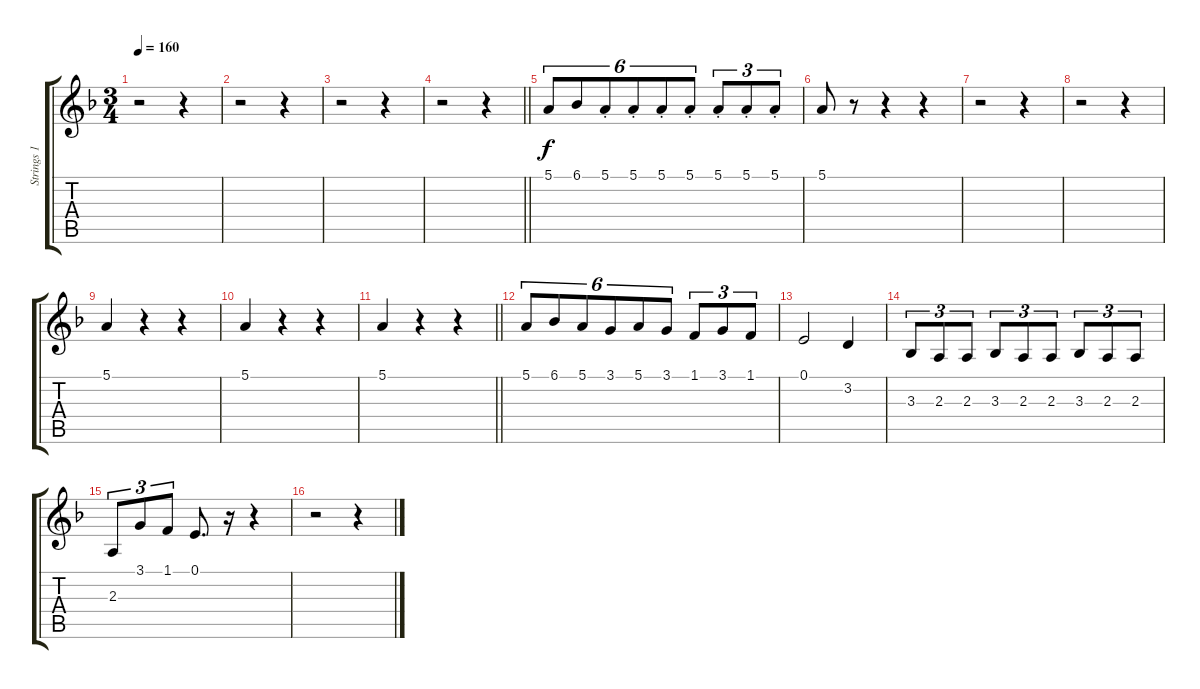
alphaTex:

\track ("Strings 1" "Strings 1") {instrument stringensemble1}
\staff {score tabs}
\tuning (E4 B3 G3 D3 A2 E2) {hide}
\ts (3 4)
\tempo 160
\clef g2
\ks f
r.2{dy f} r.4 |
r.2 r.4 |
r.2 r.4 |
\barLineRight lightlight
r.2 r.4 |
5.1.8{tu (6 4)} 6.1.8{tu (6 4)} 5.1{st}.8{tu (6 4)} 5.1{st}.8{tu (6 4)} 5.1{st}.8{tu (6 4)} 5.1{st}.8{tu (6 4)} 5.1{st}.8{tu (3 2)} 5.1{st}.8{tu (3 2)} 5.1{st}.8{tu (3 2)} |
5.1.8 r.8 r.4 r.4 |
r.2 r.4 |
r.2 r.4 |
5.1.4 r.4 r.4 |
5.1.4 r.4 r.4 |
\barLineRight lightlight
5.1.4 r.4 r.4 |
5.1.8{tu (6 4)} 6.1.8{tu (6 4)} 5.1.8{tu (6 4)} 3.1.8{tu (6 4)} 5.1.8{tu (6 4)} 3.1.8{tu (6 4)} 1.1.8{tu (3 2)} 3.1.8{tu (3 2)} 1.1.8{tu (3 2)} |
0.1.2 3.2.4 |
3.3.8{tu (3 2)} 2.3.8{tu (3 2)} 2.3.8{tu (3 2)} 3.3.8{tu (3 2)} 2.3.8{tu (3 2)} 2.3.8{tu (3 2)} 3.3.8{tu (3 2)} 2.3.8{tu (3 2)} 2.3.8{tu (3 2)} |
2.3.8{tu (3 2)} 3.1.8{tu (3 2)} 1.1.8{tu (3 2)} 0.1.8{d} r.16 r.4 |
r.2 r.4
